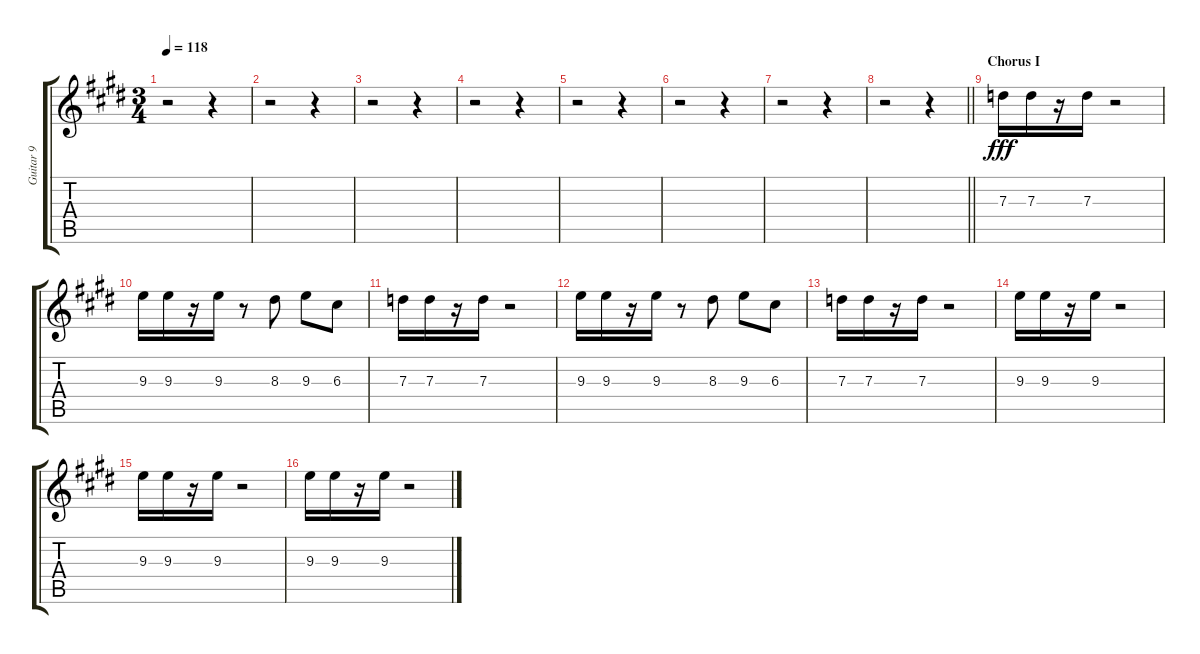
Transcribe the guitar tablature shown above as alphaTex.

\track ("Guitar 9" "Guitar 9") {instrument distortionguitar}
\staff {score tabs}
\tuning (E4 B3 G3 D3 A2 E2) {hide}
\ts (3 4)
\tempo 118
\clef g2
\ks e
r.2{dy fff} r.4 |
r.2 r.4 |
r.2 r.4 |
r.2 r.4 |
r.2 r.4 |
r.2 r.4 |
r.2 r.4 |
\barLineRight lightlight
r.2 r.4 |
\section ("" "Chorus I")
7.3.16 7.3.16 r.16 7.3.16 r.2 |
9.3.16 9.3.16 r.16 9.3.16 r.8 8.3.8 9.3.8 6.3.8 |
7.3.16 7.3.16 r.16 7.3.16 r.2 |
9.3.16 9.3.16 r.16 9.3.16 r.8 8.3.8 9.3.8 6.3.8 |
7.3.16 7.3.16 r.16 7.3.16 r.2 |
9.3.16 9.3.16 r.16 9.3.16 r.2 |
9.3.16 9.3.16 r.16 9.3.16 r.2 |
9.3.16 9.3.16 r.16 9.3.16 r.2
